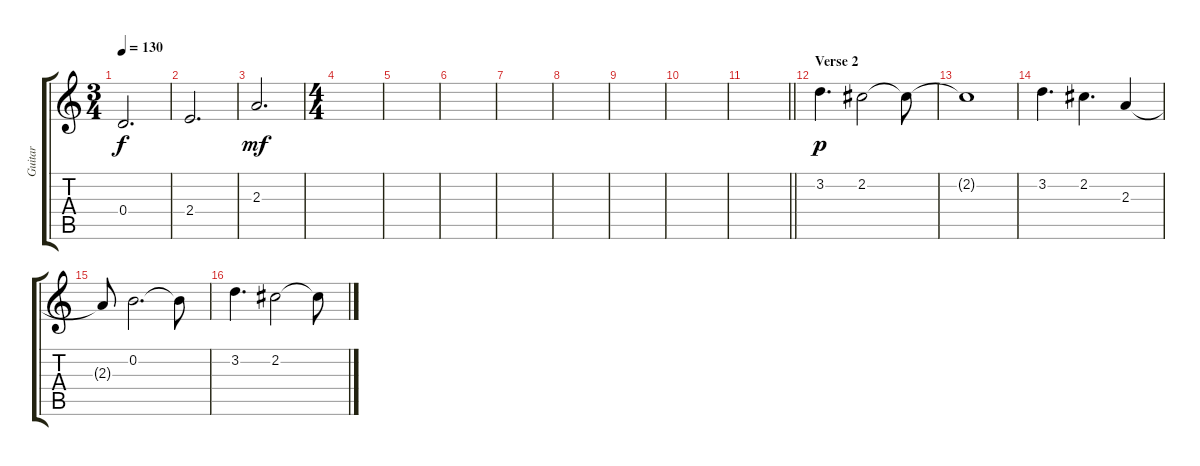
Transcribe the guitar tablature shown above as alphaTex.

\track ("Guitar" "Guitar") {instrument overdrivenguitar}
\staff {score tabs}
\tuning (E4 B3 G3 D3 A2 E2) {hide}
\ts (3 4)
\tempo 130
\clef g2
\ks c
0.4{t}.2{d dy f} |
2.4.2{d} |
2.3.2{d dy mf} |
\ts (4 4)
|
|
|
|
|
|
|
\barLineRight lightlight
|
\section ("" "Verse 2")
3.2.4{d dy p} 2.2.2 2.2{t}.8 |
2.2{t}.1 |
3.2.4{d} 2.2.4{d} 2.3.4 |
2.3{t}.8 0.2.2{d} 0.2{t}.8 |
3.2.4{d} 2.2.2 2.2{t}.8
